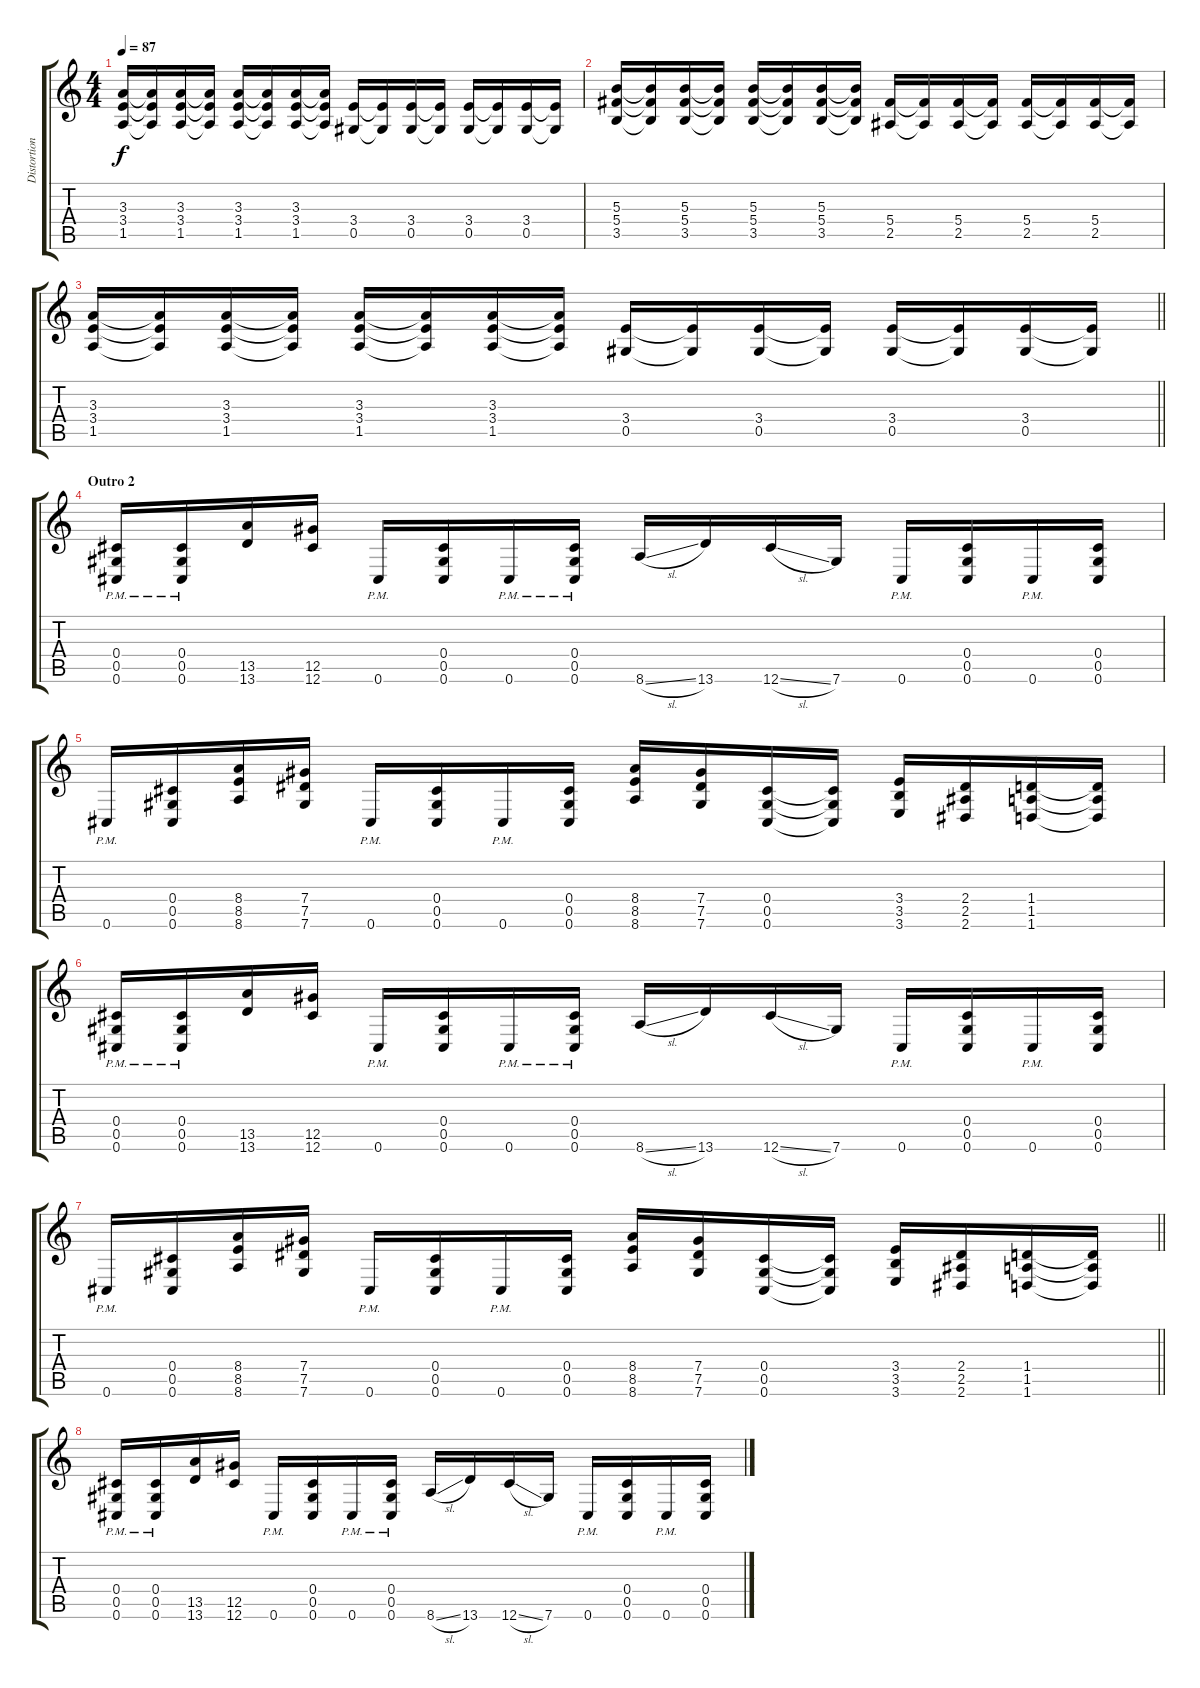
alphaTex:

\track ("Distortion 1" "Distortion") {instrument distortionguitar}
\staff {score tabs}
\tuning (Eb4 Bb3 Gb3 Db3 Ab2 Db2) {hide}
\ts (4 4)
\tempo 87
\clef g2
\ks c
(3.3 3.4 1.5).16{dy f} (3.3{t} 3.4{t} 1.5{t}).16 (3.3 3.4 1.5).16 (3.3{t} 3.4{t} 1.5{t}).16 (3.3 3.4 1.5).16 (3.3{t} 3.4{t} 1.5{t}).16 (3.3 3.4 1.5).16 (3.3{t} 3.4{t} 1.5{t}).16 (3.4 0.5).16 (3.4{t} 0.5{t}).16 (3.4 0.5).16 (3.4{t} 0.5{t}).16 (3.4 0.5).16 (3.4{t} 0.5{t}).16 (3.4 0.5).16 (3.4{t} 0.5{t}).16 |
(5.3 5.4 3.5).16 (5.3{t} 5.4{t} 3.5{t}).16 (5.3 5.4 3.5).16 (5.3{t} 5.4{t} 3.5{t}).16 (5.3 5.4 3.5).16 (5.3{t} 5.4{t} 3.5{t}).16 (5.3 5.4 3.5).16 (5.3{t} 5.4{t} 3.5{t}).16 (5.4 2.5).16 (5.4{t} 2.5{t}).16 (5.4 2.5).16 (5.4{t} 2.5{t}).16 (5.4 2.5).16 (5.4{t} 2.5{t}).16 (5.4 2.5).16 (5.4{t} 2.5{t}).16 |
\barLineRight lightlight
(3.3 3.4 1.5).16 (3.3{t} 3.4{t} 1.5{t}).16 (3.3 3.4 1.5).16 (3.3{t} 3.4{t} 1.5{t}).16 (3.3 3.4 1.5).16 (3.3{t} 3.4{t} 1.5{t}).16 (3.3 3.4 1.5).16 (3.3{t} 3.4{t} 1.5{t}).16 (3.4 0.5).16 (3.4{t} 0.5{t}).16 (3.4 0.5).16 (3.4{t} 0.5{t}).16 (3.4 0.5).16 (3.4{t} 0.5{t}).16 (3.4 0.5).16 (3.4{t} 0.5{t}).16 |
\section ("" "Outro 2")
(0.4{pm} 0.5{pm} 0.6{pm}).16 (0.4{pm} 0.5{pm} 0.6{pm}).16 (13.5 13.6).16 (12.5 12.6).16 0.6{pm}.16 (0.4 0.5 0.6).16 0.6{pm}.16 (0.4{pm} 0.5{pm} 0.6{pm}).16 8.6{sl}.16 13.6.16 12.6{sl}.16 7.6.16 0.6{pm}.16 (0.4 0.5 0.6).16 0.6{pm}.16 (0.4 0.5 0.6).16 |
0.6{pm}.16 (0.4 0.5 0.6).16 (8.4 8.5 8.6).16 (7.4 7.5 7.6).16 0.6{pm}.16 (0.4 0.5 0.6).16 0.6{pm}.16 (0.4 0.5 0.6).16 (8.4 8.5 8.6).16 (7.4 7.5 7.6).16 (0.4 0.5 0.6).16 (0.4{t} 0.5{t} 0.6{t}).16 (3.4 3.5 3.6).16 (2.4 2.5 2.6).16 (1.4 1.5 1.6).16 (1.4{t} 1.5{t} 1.6{t}).16 |
(0.4{pm} 0.5{pm} 0.6{pm}).16 (0.4{pm} 0.5{pm} 0.6{pm}).16 (13.5 13.6).16 (12.5 12.6).16 0.6{pm}.16 (0.4 0.5 0.6).16 0.6{pm}.16 (0.4{pm} 0.5{pm} 0.6{pm}).16 8.6{sl}.16 13.6.16 12.6{sl}.16 7.6.16 0.6{pm}.16 (0.4 0.5 0.6).16 0.6{pm}.16 (0.4 0.5 0.6).16 |
\barLineRight lightlight
0.6{pm}.16 (0.4 0.5 0.6).16 (8.4 8.5 8.6).16 (7.4 7.5 7.6).16 0.6{pm}.16 (0.4 0.5 0.6).16 0.6{pm}.16 (0.4 0.5 0.6).16 (8.4 8.5 8.6).16 (7.4 7.5 7.6).16 (0.4 0.5 0.6).16 (0.4{t} 0.5{t} 0.6{t}).16 (3.4 3.5 3.6).16 (2.4 2.5 2.6).16 (1.4 1.5 1.6).16 (1.4{t} 1.5{t} 1.6{t}).16 |
(0.4{pm} 0.5{pm} 0.6{pm}).16 (0.4{pm} 0.5{pm} 0.6{pm}).16 (13.5 13.6).16 (12.5 12.6).16 0.6{pm}.16 (0.4 0.5 0.6).16 0.6{pm}.16 (0.4{pm} 0.5{pm} 0.6{pm}).16 8.6{sl}.16 13.6.16 12.6{sl}.16 7.6.16 0.6{pm}.16 (0.4 0.5 0.6).16 0.6{pm}.16 (0.4 0.5 0.6).16
